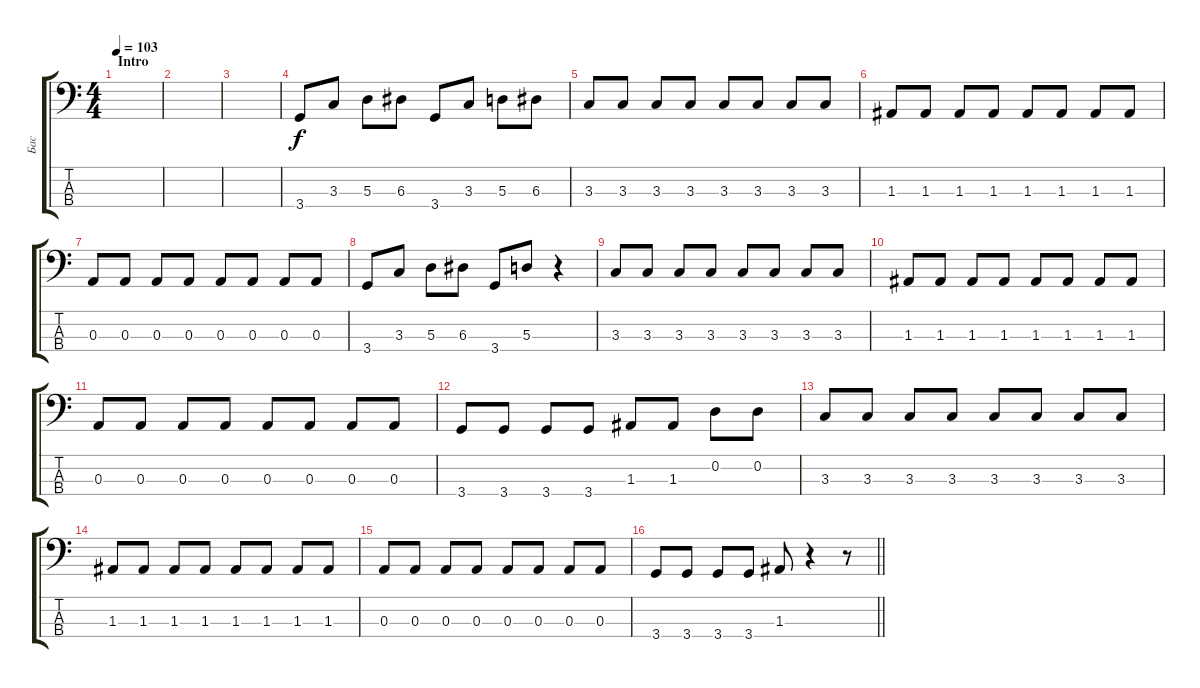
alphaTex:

\track ("Бас" "Бас") {instrument electricbasspick}
\staff {score tabs}
\tuning (G2 D2 A1 E1) {hide}
\ts (4 4)
\section ("" "Intro")
\tempo 103
\clef f4
\ks c
|
|
|
3.4.8 3.3.8 5.3.8 6.3.8 3.4.8 3.3.8 5.3.8 6.3.8 |
3.3.8 3.3.8 3.3.8 3.3.8 3.3.8 3.3.8 3.3.8 3.3.8 |
1.3.8 1.3.8 1.3.8 1.3.8 1.3.8 1.3.8 1.3.8 1.3.8 |
0.3.8 0.3.8 0.3.8 0.3.8 0.3.8 0.3.8 0.3.8 0.3.8 |
3.4.8 3.3.8 5.3.8 6.3.8 3.4.8 5.3.8 r.4 |
3.3.8 3.3.8 3.3.8 3.3.8 3.3.8 3.3.8 3.3.8 3.3.8 |
1.3.8 1.3.8 1.3.8 1.3.8 1.3.8 1.3.8 1.3.8 1.3.8 |
0.3.8 0.3.8 0.3.8 0.3.8 0.3.8 0.3.8 0.3.8 0.3.8 |
3.4.8 3.4.8 3.4.8 3.4.8 1.3.8 1.3.8 0.2.8 0.2.8 |
3.3.8 3.3.8 3.3.8 3.3.8 3.3.8 3.3.8 3.3.8 3.3.8 |
1.3.8 1.3.8 1.3.8 1.3.8 1.3.8 1.3.8 1.3.8 1.3.8 |
0.3.8 0.3.8 0.3.8 0.3.8 0.3.8 0.3.8 0.3.8 0.3.8 |
\barLineRight lightlight
3.4.8 3.4.8 3.4.8 3.4.8 1.3.8 r.4 r.8
